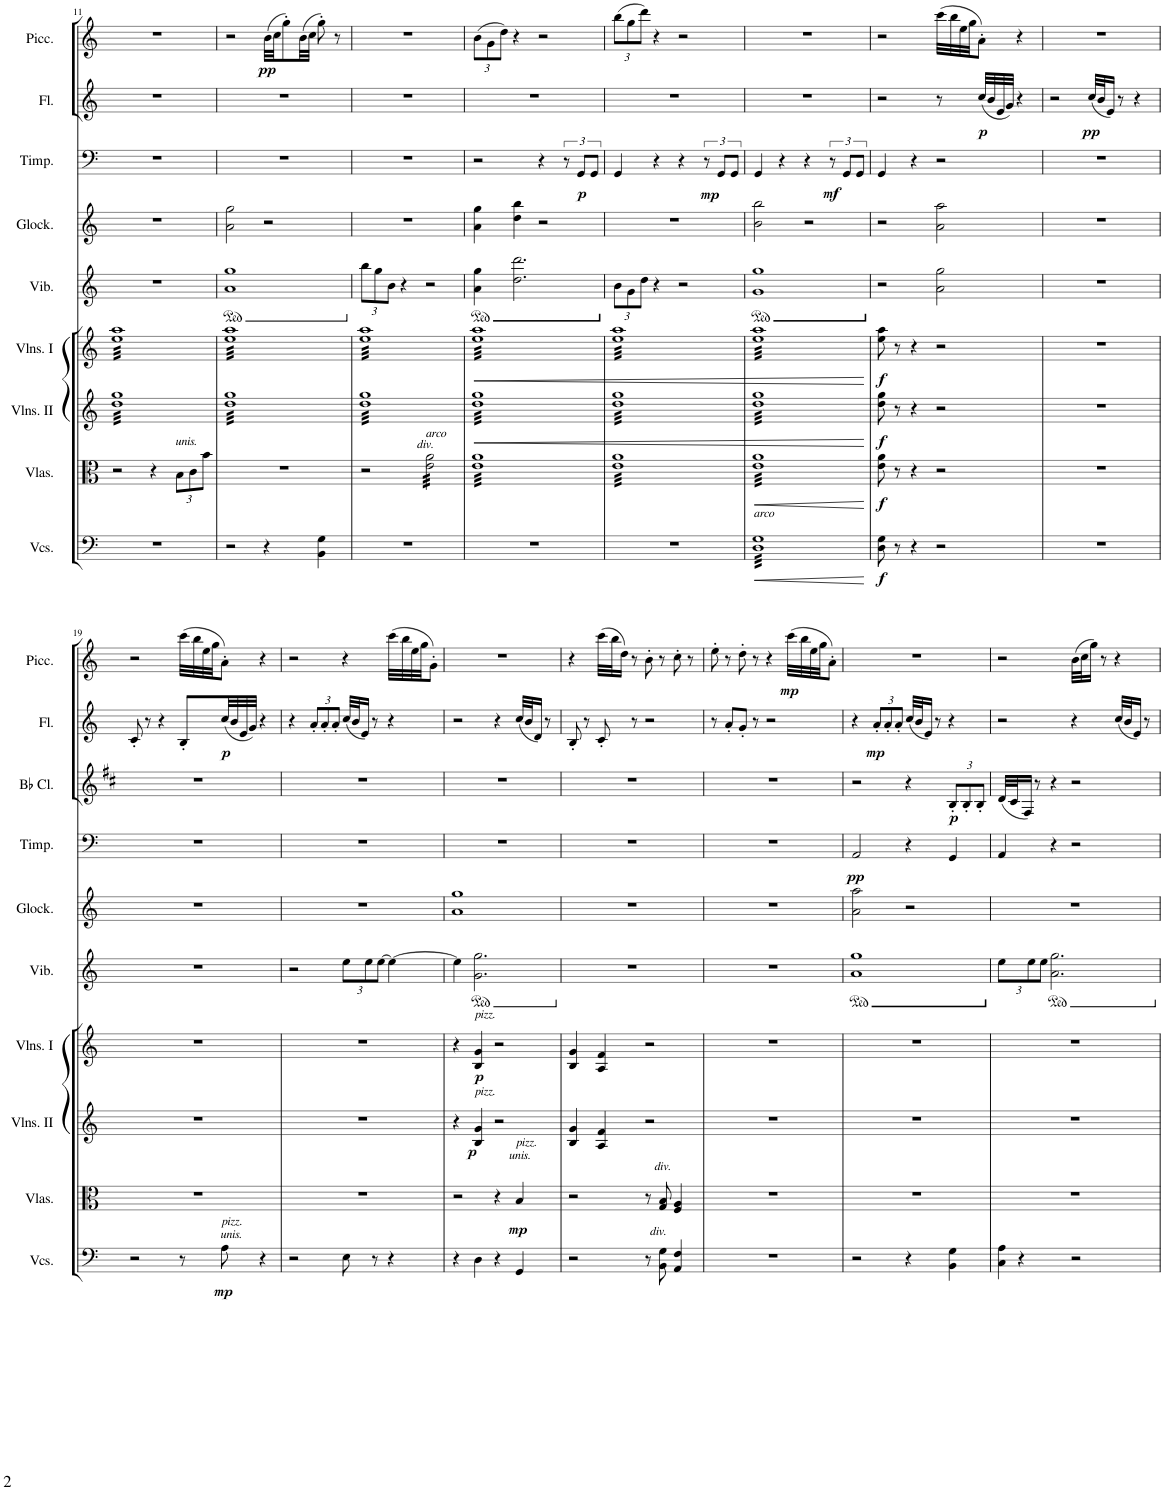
**kern	**dynam	**kern	**dynam	**kern	**dynam	**kern	**dynam	**kern	**kern	**kern	**dynam	**kern	**dynam	**kern	**dynam	**kern	**dynam
*part10	*part10	*part9	*part9	*part8	*part8	*part7	*part7	*part6	*part5	*part4	*part4	*part3	*part3	*part2	*part2	*part1	*part1
*staff10	*staff10	*staff9	*staff9	*staff8	*staff8	*staff7	*staff7	*staff6	*staff5	*staff4	*staff4	*staff3	*staff3	*staff2	*staff2	*staff1	*staff1
*I"Cellos	*	*I"Violas	*	*I"Violins II	*	*I"Violins I	*	*I"Vibraphone	*I"Glockenspiel	*I"Timpani	*	*I"2 Bb Clarinet	*	*I"2 Flute	*	*I"Piccolo	*
*	*	*I'Vlas.	*	*I'Vlns. II	*	*I'Vlns. I	*	*I'Vib.	*I'Glock.	*I'Timp.	*	*I'Bb Cl.	*	*I'Fl.	*	*I'Picc.	*
!!LO:PB:g=z
*clefF4	*	*clefC3	*	*clefG2	*	*clefG2	*	*clefG2	*clefG2	*clefF4	*	*clefG2	*	*clefG2	*	*clefG2	*
*	*	*	*	*	*	*	*	*	*Trd-14c-24	*	*	*Trd1c2	*	*	*	*Trd-7c-12	*
*k[]	*	*k[]	*	*k[]	*	*k[]	*	*k[]	*k[]	*k[]	*	*k[f#c#]	*	*k[]	*	*k[]	*
*M4/4	*	*M4/4	*	*M4/4	*	*M4/4	*	*M4/4	*M4/4	*M4/4	*	*M4/4	*	*M4/4	*	*M4/4	*
=11	=11	=11	=11	=11	=11	=11	=11	=11	=11	=11	=11	=11	=11	=11	=11	=11	=11
*	*	*	*	*tremolo	*	*	*	*	*	*	*	*	*	*	*	*	*
*	*	*	*	*	*	*tremolo	*	*	*	*	*	*	*	*	*	*	*
1r	.	2r	.	32dd 32ggLLL	.	32ee 32aaLLL	.	1r	1r	1r	.	1r	.	1r	.	1r	.
.	.	.	.	32dd 32gg	.	32ee 32aa	.	.	.	.	.	.	.	.	.	.	.
.	.	.	.	32dd 32gg	.	32ee 32aa	.	.	.	.	.	.	.	.	.	.	.
.	.	.	.	32dd 32gg	.	32ee 32aa	.	.	.	.	.	.	.	.	.	.	.
.	.	.	.	32dd 32gg	.	32ee 32aa	.	.	.	.	.	.	.	.	.	.	.
.	.	.	.	32dd 32gg	.	32ee 32aa	.	.	.	.	.	.	.	.	.	.	.
.	.	.	.	32dd 32gg	.	32ee 32aa	.	.	.	.	.	.	.	.	.	.	.
.	.	.	.	32dd 32gg	.	32ee 32aa	.	.	.	.	.	.	.	.	.	.	.
.	.	.	.	32dd 32gg	.	32ee 32aa	.	.	.	.	.	.	.	.	.	.	.
.	.	.	.	32dd 32gg	.	32ee 32aa	.	.	.	.	.	.	.	.	.	.	.
.	.	.	.	32dd 32gg	.	32ee 32aa	.	.	.	.	.	.	.	.	.	.	.
.	.	.	.	32dd 32gg	.	32ee 32aa	.	.	.	.	.	.	.	.	.	.	.
.	.	.	.	32dd 32gg	.	32ee 32aa	.	.	.	.	.	.	.	.	.	.	.
.	.	.	.	32dd 32gg	.	32ee 32aa	.	.	.	.	.	.	.	.	.	.	.
.	.	.	.	32dd 32gg	.	32ee 32aa	.	.	.	.	.	.	.	.	.	.	.
.	.	.	.	32dd 32gg	.	32ee 32aa	.	.	.	.	.	.	.	.	.	.	.
.	.	4r	.	32dd 32gg	.	32ee 32aa	.	.	.	.	.	.	.	.	.	.	.
.	.	.	.	32dd 32gg	.	32ee 32aa	.	.	.	.	.	.	.	.	.	.	.
.	.	.	.	32dd 32gg	.	32ee 32aa	.	.	.	.	.	.	.	.	.	.	.
.	.	.	.	32dd 32gg	.	32ee 32aa	.	.	.	.	.	.	.	.	.	.	.
.	.	.	.	32dd 32gg	.	32ee 32aa	.	.	.	.	.	.	.	.	.	.	.
.	.	.	.	32dd 32gg	.	32ee 32aa	.	.	.	.	.	.	.	.	.	.	.
.	.	.	.	32dd 32gg	.	32ee 32aa	.	.	.	.	.	.	.	.	.	.	.
.	.	.	.	32dd 32gg	.	32ee 32aa	.	.	.	.	.	.	.	.	.	.	.
*	*	*Xbrackettup	*	*	*	*	*	*	*	*	*	*	*	*	*	*	*
!	!	!LO:TX:a:i:t=unis.	!	!	!	!	!	!	!	!	!	!	!	!	!	!	!
.	.	12B\L	.	32dd 32gg	.	32ee 32aa	.	.	.	.	.	.	.	.	.	.	.
.	.	.	.	32dd 32gg	.	32ee 32aa	.	.	.	.	.	.	.	.	.	.	.
.	.	.	.	32dd 32gg	.	32ee 32aa	.	.	.	.	.	.	.	.	.	.	.
.	.	12c\	.	.	.	.	.	.	.	.	.	.	.	.	.	.	.
.	.	.	.	32dd 32gg	.	32ee 32aa	.	.	.	.	.	.	.	.	.	.	.
.	.	.	.	32dd 32gg	.	32ee 32aa	.	.	.	.	.	.	.	.	.	.	.
.	.	.	.	32dd 32gg	.	32ee 32aa	.	.	.	.	.	.	.	.	.	.	.
.	.	12b\J	.	.	.	.	.	.	.	.	.	.	.	.	.	.	.
.	.	.	.	32dd 32gg	.	32ee 32aa	.	.	.	.	.	.	.	.	.	.	.
.	.	.	.	32dd 32ggJJJ	.	32ee 32aaJJJ	.	.	.	.	.	.	.	.	.	.	.
=12	=12	=12	=12	=12	=12	=12	=12	=12	=12	=12	=12	=12	=12	=12	=12	=12	=12
*	*	*	*	*	*	*	*	*ped	*	*	*	*	*	*	*	*	*
2r	.	1r	.	32dd 32ggLLL	.	32ee 32aaLLL	.	1a 1gg	2a\ 2gg\	1r	.	1r	.	1r	.	2r	.
.	.	.	.	32dd 32gg	.	32ee 32aa	.	.	.	.	.	.	.	.	.	.	.
.	.	.	.	32dd 32gg	.	32ee 32aa	.	.	.	.	.	.	.	.	.	.	.
.	.	.	.	32dd 32gg	.	32ee 32aa	.	.	.	.	.	.	.	.	.	.	.
.	.	.	.	32dd 32gg	.	32ee 32aa	.	.	.	.	.	.	.	.	.	.	.
.	.	.	.	32dd 32gg	.	32ee 32aa	.	.	.	.	.	.	.	.	.	.	.
.	.	.	.	32dd 32gg	.	32ee 32aa	.	.	.	.	.	.	.	.	.	.	.
.	.	.	.	32dd 32gg	.	32ee 32aa	.	.	.	.	.	.	.	.	.	.	.
.	.	.	.	32dd 32gg	.	32ee 32aa	.	.	.	.	.	.	.	.	.	.	.
.	.	.	.	32dd 32gg	.	32ee 32aa	.	.	.	.	.	.	.	.	.	.	.
.	.	.	.	32dd 32gg	.	32ee 32aa	.	.	.	.	.	.	.	.	.	.	.
.	.	.	.	32dd 32gg	.	32ee 32aa	.	.	.	.	.	.	.	.	.	.	.
.	.	.	.	32dd 32gg	.	32ee 32aa	.	.	.	.	.	.	.	.	.	.	.
.	.	.	.	32dd 32gg	.	32ee 32aa	.	.	.	.	.	.	.	.	.	.	.
.	.	.	.	32dd 32gg	.	32ee 32aa	.	.	.	.	.	.	.	.	.	.	.
.	.	.	.	32dd 32gg	.	32ee 32aa	.	.	.	.	.	.	.	.	.	.	.
!	!	!	!	!	!	!	!	!	!	!	!	!	!	!	!	!	!LO:DY:b
4r	.	.	.	32dd 32gg	.	32ee 32aa	.	.	2r	.	.	.	.	.	.	(32b\LLL	pp
.	.	.	.	32dd 32gg	.	32ee 32aa	.	.	.	.	.	.	.	.	.	32cc\JJ	.
.	.	.	.	32dd 32gg	.	32ee 32aa	.	.	.	.	.	.	.	.	.	8gg'\)	.
.	.	.	.	32dd 32gg	.	32ee 32aa	.	.	.	.	.	.	.	.	.	.	.
.	.	.	.	32dd 32gg	.	32ee 32aa	.	.	.	.	.	.	.	.	.	.	.
.	.	.	.	32dd 32gg	.	32ee 32aa	.	.	.	.	.	.	.	.	.	.	.
.	.	.	.	32dd 32gg	.	32ee 32aa	.	.	.	.	.	.	.	.	.	(32b\LL	.
.	.	.	.	32dd 32gg	.	32ee 32aa	.	.	.	.	.	.	.	.	.	32cc\JJJ	.
4BB\ 4G\	.	.	.	32dd 32gg	.	32ee 32aa	.	.	.	.	.	.	.	.	.	8gg'\)	.
.	.	.	.	32dd 32gg	.	32ee 32aa	.	.	.	.	.	.	.	.	.	.	.
.	.	.	.	32dd 32gg	.	32ee 32aa	.	.	.	.	.	.	.	.	.	.	.
.	.	.	.	32dd 32gg	.	32ee 32aa	.	.	.	.	.	.	.	.	.	.	.
.	.	.	.	32dd 32gg	.	32ee 32aa	.	.	.	.	.	.	.	.	.	8r	.
.	.	.	.	32dd 32gg	.	32ee 32aa	.	.	.	.	.	.	.	.	.	.	.
.	.	.	.	32dd 32gg	.	32ee 32aa	.	.	.	.	.	.	.	.	.	.	.
.	.	.	.	32dd 32ggJJJ	.	32ee 32aaJJJ	.	.	.	.	.	.	.	.	.	.	.
=13	=13	=13	=13	=13	=13	=13	=13	=13	=13	=13	=13	=13	=13	=13	=13	=13	=13
*	*	*	*	*	*	*	*	*Xped	*	*	*	*	*	*	*	*	*
*	*	*	*	*	*	*	*	*Xbrackettup	*	*	*	*	*	*	*	*	*
1r	.	2r	.	32dd 32ggLLL	.	32ee 32aaLLL	.	12bb\L	1r	1r	.	1r	.	1r	.	1r	.
.	.	.	.	32dd 32gg	.	32ee 32aa	.	.	.	.	.	.	.	.	.	.	.
.	.	.	.	32dd 32gg	.	32ee 32aa	.	.	.	.	.	.	.	.	.	.	.
.	.	.	.	.	.	.	.	12gg\	.	.	.	.	.	.	.	.	.
.	.	.	.	32dd 32gg	.	32ee 32aa	.	.	.	.	.	.	.	.	.	.	.
.	.	.	.	32dd 32gg	.	32ee 32aa	.	.	.	.	.	.	.	.	.	.	.
.	.	.	.	32dd 32gg	.	32ee 32aa	.	.	.	.	.	.	.	.	.	.	.
.	.	.	.	.	.	.	.	12b\J	.	.	.	.	.	.	.	.	.
.	.	.	.	32dd 32gg	.	32ee 32aa	.	.	.	.	.	.	.	.	.	.	.
.	.	.	.	32dd 32gg	.	32ee 32aa	.	.	.	.	.	.	.	.	.	.	.
.	.	.	.	32dd 32gg	.	32ee 32aa	.	4r	.	.	.	.	.	.	.	.	.
.	.	.	.	32dd 32gg	.	32ee 32aa	.	.	.	.	.	.	.	.	.	.	.
.	.	.	.	32dd 32gg	.	32ee 32aa	.	.	.	.	.	.	.	.	.	.	.
.	.	.	.	32dd 32gg	.	32ee 32aa	.	.	.	.	.	.	.	.	.	.	.
.	.	.	.	32dd 32gg	.	32ee 32aa	.	.	.	.	.	.	.	.	.	.	.
.	.	.	.	32dd 32gg	.	32ee 32aa	.	.	.	.	.	.	.	.	.	.	.
.	.	.	.	32dd 32gg	.	32ee 32aa	.	.	.	.	.	.	.	.	.	.	.
.	.	.	.	32dd 32gg	.	32ee 32aa	.	.	.	.	.	.	.	.	.	.	.
!	!	!LO:TX:a:i:t=div.	!	!	!	!	!	!	!	!	!	!	!	!	!	!	!
!	!	!LO:TX:a:i:t=arco	!	!	!	!	!	!	!	!	!	!	!	!	!	!	!
*	*	*tremolo	*	*	*	*	*	*	*	*	*	*	*	*	*	*	*
.	.	32e\ 32a\LLL	.	32dd 32gg	.	32ee 32aa	.	2r	.	.	.	.	.	.	.	.	.
.	.	32e\ 32a\	.	32dd 32gg	.	32ee 32aa	.	.	.	.	.	.	.	.	.	.	.
.	.	32e\ 32a\	.	32dd 32gg	.	32ee 32aa	.	.	.	.	.	.	.	.	.	.	.
.	.	32e\ 32a\	.	32dd 32gg	.	32ee 32aa	.	.	.	.	.	.	.	.	.	.	.
.	.	32e\ 32a\	.	32dd 32gg	.	32ee 32aa	.	.	.	.	.	.	.	.	.	.	.
.	.	32e\ 32a\	.	32dd 32gg	.	32ee 32aa	.	.	.	.	.	.	.	.	.	.	.
.	.	32e\ 32a\	.	32dd 32gg	.	32ee 32aa	.	.	.	.	.	.	.	.	.	.	.
.	.	32e\ 32a\	.	32dd 32gg	.	32ee 32aa	.	.	.	.	.	.	.	.	.	.	.
.	.	32e\ 32a\	.	32dd 32gg	.	32ee 32aa	.	.	.	.	.	.	.	.	.	.	.
.	.	32e\ 32a\	.	32dd 32gg	.	32ee 32aa	.	.	.	.	.	.	.	.	.	.	.
.	.	32e\ 32a\	.	32dd 32gg	.	32ee 32aa	.	.	.	.	.	.	.	.	.	.	.
.	.	32e\ 32a\	.	32dd 32gg	.	32ee 32aa	.	.	.	.	.	.	.	.	.	.	.
.	.	32e\ 32a\	.	32dd 32gg	.	32ee 32aa	.	.	.	.	.	.	.	.	.	.	.
.	.	32e\ 32a\	.	32dd 32gg	.	32ee 32aa	.	.	.	.	.	.	.	.	.	.	.
.	.	32e\ 32a\	.	32dd 32gg	.	32ee 32aa	.	.	.	.	.	.	.	.	.	.	.
.	.	32e\ 32a\JJJ	.	32dd 32ggJJJ	.	32ee 32aaJJJ	.	.	.	.	.	.	.	.	.	.	.
=14	=14	=14	=14	=14	=14	=14	=14	=14	=14	=14	=14	=14	=14	=14	=14	=14	=14
!	!	!	!	!	!LO:HP:b	!	!LO:HP:b	!	!	!	!	!	!	!	!	!	!
*	*	*	*	*	*	*	*	*ped	*	*	*	*	*	*	*	*	*
*	*	*	*	*	*	*	*	*	*	*	*	*	*	*	*	*Xbrackettup	*
1r	.	32e 32aLLL	.	32dd 32ggLLL	<	32ee 32aaLLL	<	4a\ 4gg\	4a\ 4gg\	2r	.	1r	.	1r	.	(12b\L	.
.	.	32e 32a	.	32dd 32gg	.	32ee 32aa	.	.	.	.	.	.	.	.	.	.	.
.	.	32e 32a	.	32dd 32gg	.	32ee 32aa	.	.	.	.	.	.	.	.	.	.	.
.	.	.	.	.	.	.	.	.	.	.	.	.	.	.	.	12g\	.
.	.	32e 32a	.	32dd 32gg	.	32ee 32aa	.	.	.	.	.	.	.	.	.	.	.
.	.	32e 32a	.	32dd 32gg	.	32ee 32aa	.	.	.	.	.	.	.	.	.	.	.
.	.	32e 32a	.	32dd 32gg	.	32ee 32aa	.	.	.	.	.	.	.	.	.	.	.
.	.	.	.	.	.	.	.	.	.	.	.	.	.	.	.	12dd\J)	.
.	.	32e 32a	.	32dd 32gg	.	32ee 32aa	.	.	.	.	.	.	.	.	.	.	.
.	.	32e 32a	.	32dd 32gg	.	32ee 32aa	.	.	.	.	.	.	.	.	.	.	.
.	.	32e 32a	.	32dd 32gg	.	32ee 32aa	.	2.dd\ 2.ddd\	4dd\ 4bb\	.	.	.	.	.	.	4r	.
.	.	32e 32a	.	32dd 32gg	.	32ee 32aa	.	.	.	.	.	.	.	.	.	.	.
.	.	32e 32a	.	32dd 32gg	.	32ee 32aa	.	.	.	.	.	.	.	.	.	.	.
.	.	32e 32a	.	32dd 32gg	.	32ee 32aa	.	.	.	.	.	.	.	.	.	.	.
.	.	32e 32a	.	32dd 32gg	.	32ee 32aa	.	.	.	.	.	.	.	.	.	.	.
.	.	32e 32a	.	32dd 32gg	.	32ee 32aa	.	.	.	.	.	.	.	.	.	.	.
.	.	32e 32a	.	32dd 32gg	.	32ee 32aa	.	.	.	.	.	.	.	.	.	.	.
.	.	32e 32a	.	32dd 32gg	.	32ee 32aa	.	.	.	.	.	.	.	.	.	.	.
.	.	32e 32a	.	32dd 32gg	.	32ee 32aa	.	.	2r	4r	.	.	.	.	.	2r	.
.	.	32e 32a	.	32dd 32gg	.	32ee 32aa	.	.	.	.	.	.	.	.	.	.	.
.	.	32e 32a	.	32dd 32gg	.	32ee 32aa	.	.	.	.	.	.	.	.	.	.	.
.	.	32e 32a	.	32dd 32gg	.	32ee 32aa	.	.	.	.	.	.	.	.	.	.	.
.	.	32e 32a	.	32dd 32gg	.	32ee 32aa	.	.	.	.	.	.	.	.	.	.	.
.	.	32e 32a	.	32dd 32gg	.	32ee 32aa	.	.	.	.	.	.	.	.	.	.	.
.	.	32e 32a	.	32dd 32gg	.	32ee 32aa	.	.	.	.	.	.	.	.	.	.	.
.	.	32e 32a	.	32dd 32gg	.	32ee 32aa	.	.	.	.	.	.	.	.	.	.	.
.	.	32e 32a	.	32dd 32gg	.	32ee 32aa	.	.	.	12r	.	.	.	.	.	.	.
.	.	32e 32a	.	32dd 32gg	.	32ee 32aa	.	.	.	.	.	.	.	.	.	.	.
.	.	32e 32a	.	32dd 32gg	.	32ee 32aa	.	.	.	.	.	.	.	.	.	.	.
!	!	!	!	!	!	!	!	!	!	!	!LO:DY:b	!	!	!	!	!	!
.	.	.	.	.	.	.	.	.	.	12GG/L	p	.	.	.	.	.	.
.	.	32e 32a	.	32dd 32gg	.	32ee 32aa	.	.	.	.	.	.	.	.	.	.	.
.	.	32e 32a	.	32dd 32gg	.	32ee 32aa	.	.	.	.	.	.	.	.	.	.	.
.	.	32e 32a	.	32dd 32gg	.	32ee 32aa	.	.	.	.	.	.	.	.	.	.	.
.	.	.	.	.	.	.	.	.	.	12GG/J	.	.	.	.	.	.	.
.	.	32e 32a	.	32dd 32gg	.	32ee 32aa	.	.	.	.	.	.	.	.	.	.	.
.	.	32e 32aJJJ	.	32dd 32ggJJJ	.	32ee 32aaJJJ	.	.	.	.	.	.	.	.	.	.	.
=15	=15	=15	=15	=15	=15	=15	=15	=15	=15	=15	=15	=15	=15	=15	=15	=15	=15
*	*	*	*	*	*	*	*	*Xped	*	*	*	*	*	*	*	*	*
1r	.	32e 32aLLL	.	32dd 32ggLLL	.	32ee 32aaLLL	.	12b\L	1r	4GG/	.	1r	.	1r	.	(12bb\L	.
.	.	32e 32a	.	32dd 32gg	.	32ee 32aa	.	.	.	.	.	.	.	.	.	.	.
.	.	32e 32a	.	32dd 32gg	.	32ee 32aa	.	.	.	.	.	.	.	.	.	.	.
.	.	.	.	.	.	.	.	12g\	.	.	.	.	.	.	.	12gg\	.
.	.	32e 32a	.	32dd 32gg	.	32ee 32aa	.	.	.	.	.	.	.	.	.	.	.
.	.	32e 32a	.	32dd 32gg	.	32ee 32aa	.	.	.	.	.	.	.	.	.	.	.
.	.	32e 32a	.	32dd 32gg	.	32ee 32aa	.	.	.	.	.	.	.	.	.	.	.
.	.	.	.	.	.	.	.	12dd\J	.	.	.	.	.	.	.	12ddd\J)	.
.	.	32e 32a	.	32dd 32gg	.	32ee 32aa	.	.	.	.	.	.	.	.	.	.	.
.	.	32e 32a	.	32dd 32gg	.	32ee 32aa	.	.	.	.	.	.	.	.	.	.	.
.	.	32e 32a	.	32dd 32gg	.	32ee 32aa	.	4r	.	4r	.	.	.	.	.	4r	.
.	.	32e 32a	.	32dd 32gg	.	32ee 32aa	.	.	.	.	.	.	.	.	.	.	.
.	.	32e 32a	.	32dd 32gg	.	32ee 32aa	.	.	.	.	.	.	.	.	.	.	.
.	.	32e 32a	.	32dd 32gg	.	32ee 32aa	.	.	.	.	.	.	.	.	.	.	.
.	.	32e 32a	.	32dd 32gg	.	32ee 32aa	.	.	.	.	.	.	.	.	.	.	.
.	.	32e 32a	.	32dd 32gg	.	32ee 32aa	.	.	.	.	.	.	.	.	.	.	.
.	.	32e 32a	.	32dd 32gg	.	32ee 32aa	.	.	.	.	.	.	.	.	.	.	.
.	.	32e 32a	.	32dd 32gg	.	32ee 32aa	.	.	.	.	.	.	.	.	.	.	.
.	.	32e 32a	.	32dd 32gg	.	32ee 32aa	.	2r	.	4r	.	.	.	.	.	2r	.
.	.	32e 32a	.	32dd 32gg	.	32ee 32aa	.	.	.	.	.	.	.	.	.	.	.
.	.	32e 32a	.	32dd 32gg	.	32ee 32aa	.	.	.	.	.	.	.	.	.	.	.
.	.	32e 32a	.	32dd 32gg	.	32ee 32aa	.	.	.	.	.	.	.	.	.	.	.
.	.	32e 32a	.	32dd 32gg	.	32ee 32aa	.	.	.	.	.	.	.	.	.	.	.
.	.	32e 32a	.	32dd 32gg	.	32ee 32aa	.	.	.	.	.	.	.	.	.	.	.
.	.	32e 32a	.	32dd 32gg	.	32ee 32aa	.	.	.	.	.	.	.	.	.	.	.
.	.	32e 32a	.	32dd 32gg	.	32ee 32aa	.	.	.	.	.	.	.	.	.	.	.
!	!	!	!	!	!	!	!	!	!	!	!LO:DY:b	!	!	!	!	!	!
.	.	32e 32a	.	32dd 32gg	.	32ee 32aa	.	.	.	12r	mp	.	.	.	.	.	.
.	.	32e 32a	.	32dd 32gg	.	32ee 32aa	.	.	.	.	.	.	.	.	.	.	.
.	.	32e 32a	.	32dd 32gg	.	32ee 32aa	.	.	.	.	.	.	.	.	.	.	.
.	.	.	.	.	.	.	.	.	.	12GG/L	.	.	.	.	.	.	.
.	.	32e 32a	.	32dd 32gg	.	32ee 32aa	.	.	.	.	.	.	.	.	.	.	.
.	.	32e 32a	.	32dd 32gg	.	32ee 32aa	.	.	.	.	.	.	.	.	.	.	.
.	.	32e 32a	.	32dd 32gg	.	32ee 32aa	.	.	.	.	.	.	.	.	.	.	.
.	.	.	.	.	.	.	.	.	.	12GG/J	.	.	.	.	.	.	.
.	.	32e 32a	.	32dd 32gg	.	32ee 32aa	.	.	.	.	.	.	.	.	.	.	.
.	.	32e 32aJJJ	.	32dd 32ggJJJ	.	32ee 32aaJJJ	.	.	.	.	.	.	.	.	.	.	.
=16	=16	=16	=16	=16	=16	=16	=16	=16	=16	=16	=16	=16	=16	=16	=16	=16	=16
!	!LO:HP:b	!	!LO:HP:b	!	!	!	!	!	!	!	!	!	!	!	!	!	!
*	*	*	*	*	*	*	*	*ped	*	*	*	*	*	*	*	*	*
!LO:TX:a:i:t=arco	!	!	!	!	!	!	!	!	!	!	!	!	!	!	!	!	!
*tremolo	*	*	*	*	*	*	*	*	*	*	*	*	*	*	*	*	*
32D 32GLLL	<	32e 32aLLL	<	32dd 32ggLLL	.	32ee 32aaLLL	.	1g 1gg	2b\ 2bb\	4GG/	.	1r	.	1r	.	1r	.
32D 32G	.	32e 32a	.	32dd 32gg	.	32ee 32aa	.	.	.	.	.	.	.	.	.	.	.
32D 32G	.	32e 32a	.	32dd 32gg	.	32ee 32aa	.	.	.	.	.	.	.	.	.	.	.
32D 32G	.	32e 32a	.	32dd 32gg	.	32ee 32aa	.	.	.	.	.	.	.	.	.	.	.
32D 32G	.	32e 32a	.	32dd 32gg	.	32ee 32aa	.	.	.	.	.	.	.	.	.	.	.
32D 32G	.	32e 32a	.	32dd 32gg	.	32ee 32aa	.	.	.	.	.	.	.	.	.	.	.
32D 32G	.	32e 32a	.	32dd 32gg	.	32ee 32aa	.	.	.	.	.	.	.	.	.	.	.
32D 32G	.	32e 32a	.	32dd 32gg	.	32ee 32aa	.	.	.	.	.	.	.	.	.	.	.
32D 32G	.	32e 32a	.	32dd 32gg	.	32ee 32aa	.	.	.	4r	.	.	.	.	.	.	.
32D 32G	.	32e 32a	.	32dd 32gg	.	32ee 32aa	.	.	.	.	.	.	.	.	.	.	.
32D 32G	.	32e 32a	.	32dd 32gg	.	32ee 32aa	.	.	.	.	.	.	.	.	.	.	.
32D 32G	.	32e 32a	.	32dd 32gg	.	32ee 32aa	.	.	.	.	.	.	.	.	.	.	.
32D 32G	.	32e 32a	.	32dd 32gg	.	32ee 32aa	.	.	.	.	.	.	.	.	.	.	.
32D 32G	.	32e 32a	.	32dd 32gg	.	32ee 32aa	.	.	.	.	.	.	.	.	.	.	.
32D 32G	.	32e 32a	.	32dd 32gg	.	32ee 32aa	.	.	.	.	.	.	.	.	.	.	.
32D 32G	.	32e 32a	.	32dd 32gg	.	32ee 32aa	.	.	.	.	.	.	.	.	.	.	.
32D 32G	.	32e 32a	.	32dd 32gg	.	32ee 32aa	.	.	2r	4r	.	.	.	.	.	.	.
32D 32G	.	32e 32a	.	32dd 32gg	.	32ee 32aa	.	.	.	.	.	.	.	.	.	.	.
32D 32G	.	32e 32a	.	32dd 32gg	.	32ee 32aa	.	.	.	.	.	.	.	.	.	.	.
32D 32G	.	32e 32a	.	32dd 32gg	.	32ee 32aa	.	.	.	.	.	.	.	.	.	.	.
32D 32G	.	32e 32a	.	32dd 32gg	.	32ee 32aa	.	.	.	.	.	.	.	.	.	.	.
32D 32G	.	32e 32a	.	32dd 32gg	.	32ee 32aa	.	.	.	.	.	.	.	.	.	.	.
32D 32G	.	32e 32a	.	32dd 32gg	.	32ee 32aa	.	.	.	.	.	.	.	.	.	.	.
32D 32G	.	32e 32a	.	32dd 32gg	.	32ee 32aa	.	.	.	.	.	.	.	.	.	.	.
!	!	!	!	!	!	!	!	!	!	!	!LO:DY:b	!	!	!	!	!	!
32D 32G	.	32e 32a	.	32dd 32gg	.	32ee 32aa	.	.	.	12r	mf	.	.	.	.	.	.
32D 32G	.	32e 32a	.	32dd 32gg	.	32ee 32aa	.	.	.	.	.	.	.	.	.	.	.
32D 32G	.	32e 32a	.	32dd 32gg	.	32ee 32aa	.	.	.	.	.	.	.	.	.	.	.
.	.	.	.	.	.	.	.	.	.	12GG/L	.	.	.	.	.	.	.
32D 32G	.	32e 32a	.	32dd 32gg	.	32ee 32aa	.	.	.	.	.	.	.	.	.	.	.
32D 32G	.	32e 32a	.	32dd 32gg	.	32ee 32aa	.	.	.	.	.	.	.	.	.	.	.
32D 32G	.	32e 32a	.	32dd 32gg	.	32ee 32aa	.	.	.	.	.	.	.	.	.	.	.
.	.	.	.	.	.	.	.	.	.	12GG/J	.	.	.	.	.	.	.
32D 32G	.	32e 32a	.	32dd 32gg	.	32ee 32aa	.	.	.	.	.	.	.	.	.	.	.
32D 32GJJJ	.	32e 32aJJJ	.	32dd 32ggJJJ	.	32ee 32aaJJJ	.	.	.	.	.	.	.	.	.	.	.
*	*	*	*	*	*	*Xtremolo	*	*	*	*	*	*	*	*	*	*	*
*	*	*	*	*Xtremolo	*	*	*	*	*	*	*	*	*	*	*	*	*
*	*	*Xtremolo	*	*	*	*	*	*	*	*	*	*	*	*	*	*	*
*Xtremolo	*	*	*	*	*	*	*	*	*	*	*	*	*	*	*	*	*
.	[	.	[	.	[	.	[	.	.	.	.	.	.	.	.	.	.
=17	=17	=17	=17	=17	=17	=17	=17	=17	=17	=17	=17	=17	=17	=17	=17	=17	=17
*	*	*	*	*	*	*	*	*Xped	*	*	*	*	*	*	*	*	*
!	!LO:DY:b	!	!LO:DY:b	!	!LO:DY:b	!	!LO:DY:b	!	!	!	!	!	!	!	!	!	!
8D\ 8G\	f	8e\ 8a\	f	8dd\ 8gg\	f	8ee\ 8aa\	f	2r	2r	4GG/	.	1r	.	2r	.	2r	.
8r	.	8r	.	8r	.	8r	.	.	.	.	.	.	.	.	.	.	.
4r	.	4r	.	4r	.	4r	.	.	.	4r	.	.	.	.	.	.	.
2r	.	2r	.	2r	.	2r	.	2a\ 2gg\	2a\ 2aa\	2r	.	.	.	8r	.	(32ccc\LLL	.
.	.	.	.	.	.	.	.	.	.	.	.	.	.	.	.	32bb\	.
.	.	.	.	.	.	.	.	.	.	.	.	.	.	.	.	32ee\	.
.	.	.	.	.	.	.	.	.	.	.	.	.	.	.	.	32gg\JJ	.
!	!	!	!	!	!	!	!	!	!	!	!	!	!	!	!LO:DY:b	!	!
.	.	.	.	.	.	.	.	.	.	.	.	.	.	(32cc/LLL	p	8a'\J)	.
.	.	.	.	.	.	.	.	.	.	.	.	.	.	32b/	.	.	.
.	.	.	.	.	.	.	.	.	.	.	.	.	.	32e/	.	.	.
.	.	.	.	.	.	.	.	.	.	.	.	.	.	32g/JJJ)	.	.	.
.	.	.	.	.	.	.	.	.	.	.	.	.	.	4r	.	4r	.
=18	=18	=18	=18	=18	=18	=18	=18	=18	=18	=18	=18	=18	=18	=18	=18	=18	=18
1r	.	1r	.	1r	.	1r	.	1r	1r	1r	.	1r	.	2r	.	1r	.
!	!	!	!	!	!	!	!	!	!	!	!	!	!	!	!LO:DY:b	!	!
.	.	.	.	.	.	.	.	.	.	.	.	.	.	(32cc/LLL	pp	.	.
.	.	.	.	.	.	.	.	.	.	.	.	.	.	32b/J	.	.	.
.	.	.	.	.	.	.	.	.	.	.	.	.	.	16e/JJ)	.	.	.
.	.	.	.	.	.	.	.	.	.	.	.	.	.	8r	.	.	.
.	.	.	.	.	.	.	.	.	.	.	.	.	.	4r	.	.	.
!!LO:LB:g=z
=19	=19	=19	=19	=19	=19	=19	=19	=19	=19	=19	=19	=19	=19	=19	=19	=19	=19
2r	.	1r	.	1r	.	1r	.	1r	1r	1r	.	1r	.	8c'/	.	2r	.
.	.	.	.	.	.	.	.	.	.	.	.	.	.	8r	.	.	.
.	.	.	.	.	.	.	.	.	.	.	.	.	.	4r	.	.	.
8r	.	.	.	.	.	.	.	.	.	.	.	.	.	8B'/L	.	(32ccc\LLL	.
.	.	.	.	.	.	.	.	.	.	.	.	.	.	.	.	32bb\	.
.	.	.	.	.	.	.	.	.	.	.	.	.	.	.	.	32ee\	.
.	.	.	.	.	.	.	.	.	.	.	.	.	.	.	.	32gg\JJ	.
!LO:TX:a:i:t=unis.	!	!	!	!	!	!	!	!	!	!	!	!	!	!	!	!	!
!LO:TX:a:i:t=pizz.	!	!	!	!	!	!	!	!	!	!	!	!	!	!	!	!	!
!	!LO:DY:b	!	!	!	!	!	!	!	!	!	!	!	!	!	!LO:DY:b	!	!
8A\	mp	.	.	.	.	.	.	.	.	.	.	.	.	(32cc/LL	p	8a'\J)	.
.	.	.	.	.	.	.	.	.	.	.	.	.	.	32b/	.	.	.
.	.	.	.	.	.	.	.	.	.	.	.	.	.	32e/	.	.	.
.	.	.	.	.	.	.	.	.	.	.	.	.	.	32g/JJJ)	.	.	.
4r	.	.	.	.	.	.	.	.	.	.	.	.	.	4r	.	4r	.
=20	=20	=20	=20	=20	=20	=20	=20	=20	=20	=20	=20	=20	=20	=20	=20	=20	=20
2r	.	1r	.	1r	.	1r	.	2r	1r	1r	.	1r	.	4r	.	2r	.
*	*	*	*	*	*	*	*	*	*	*	*	*	*	*Xbrackettup	*	*	*
.	.	.	.	.	.	.	.	.	.	.	.	.	.	12a'/L	.	.	.
.	.	.	.	.	.	.	.	.	.	.	.	.	.	12a'/	.	.	.
.	.	.	.	.	.	.	.	.	.	.	.	.	.	12a'/J	.	.	.
8E\	.	.	.	.	.	.	.	12ee\L	.	.	.	.	.	(32cc/LLL	.	4r	.
.	.	.	.	.	.	.	.	.	.	.	.	.	.	32b/J	.	.	.
.	.	.	.	.	.	.	.	.	.	.	.	.	.	16e/JJ)	.	.	.
.	.	.	.	.	.	.	.	12ee\	.	.	.	.	.	.	.	.	.
8r	.	.	.	.	.	.	.	.	.	.	.	.	.	8r	.	.	.
.	.	.	.	.	.	.	.	[12ee\J	.	.	.	.	.	.	.	.	.
4r	.	.	.	.	.	.	.	4ee\_	.	.	.	.	.	4r	.	(32ccc\LLL	.
.	.	.	.	.	.	.	.	.	.	.	.	.	.	.	.	32bb\	.
.	.	.	.	.	.	.	.	.	.	.	.	.	.	.	.	32ee\	.
.	.	.	.	.	.	.	.	.	.	.	.	.	.	.	.	32gg\JJ	.
.	.	.	.	.	.	.	.	.	.	.	.	.	.	.	.	8g'\J)	.
=21	=21	=21	=21	=21	=21	=21	=21	=21	=21	=21	=21	=21	=21	=21	=21	=21	=21
4r	.	2r	.	4r	.	4r	.	4ee\]	1a 1gg	1r	.	1r	.	2r	.	1r	.
*	*	*	*	*	*	*	*	*ped	*	*	*	*	*	*	*	*	*
!	!	!	!	!	!	!LO:TX:a:i:t=pizz.	!	!	!	!	!	!	!	!	!	!	!
!	!	!	!	!LO:TX:a:i:t=pizz.	!	!	!	!	!	!	!	!	!	!	!	!	!
!	!	!	!	!	!LO:DY:b	!	!LO:DY:b	!	!	!	!	!	!	!	!	!	!
4D\	.	.	.	4B/ 4g/	p	4B/ 4g/	p	2.g\ 2.gg\	.	.	.	.	.	.	.	.	.
4r	.	4r	.	2r	.	2r	.	.	.	.	.	.	.	4r	.	.	.
!	!	!LO:TX:a:i:t=unis.	!	!	!	!	!	!	!	!	!	!	!	!	!	!	!
!	!	!LO:TX:a:i:t=pizz.	!	!	!	!	!	!	!	!	!	!	!	!	!	!	!
!	!	!	!LO:DY:b	!	!	!	!	!	!	!	!	!	!	!	!	!	!
4GG/	.	4B/	mp	.	.	.	.	.	.	.	.	.	.	(32cc/LLL	.	.	.
.	.	.	.	.	.	.	.	.	.	.	.	.	.	32b/J	.	.	.
.	.	.	.	.	.	.	.	.	.	.	.	.	.	16d/JJ)	.	.	.
.	.	.	.	.	.	.	.	.	.	.	.	.	.	8r	.	.	.
=22	=22	=22	=22	=22	=22	=22	=22	=22	=22	=22	=22	=22	=22	=22	=22	=22	=22
*	*	*	*	*	*	*	*	*Xped	*	*	*	*	*	*	*	*	*
2r	.	2r	.	4B/ 4g/	.	4B/ 4g/	.	1r	1r	1r	.	1r	.	8B'/	.	4r	.
.	.	.	.	.	.	.	.	.	.	.	.	.	.	8r	.	.	.
.	.	.	.	4A/ 4f/	.	4A/ 4f/	.	.	.	.	.	.	.	8c'/	.	(32ccc\LLL	.
.	.	.	.	.	.	.	.	.	.	.	.	.	.	.	.	32bb\J	.
.	.	.	.	.	.	.	.	.	.	.	.	.	.	.	.	16dd\JJ)	.
.	.	.	.	.	.	.	.	.	.	.	.	.	.	8r	.	8r	.
8r	.	8r	.	2r	.	2r	.	.	.	.	.	.	.	2r	.	8b'\	.
!	!	!LO:TX:a:i:t=div.	!	!	!	!	!	!	!	!	!	!	!	!	!	!	!
!LO:TX:a:i:t=div.	!	!	!	!	!	!	!	!	!	!	!	!	!	!	!	!	!
8BB\ 8G\	.	8G/ 8B/	.	.	.	.	.	.	.	.	.	.	.	.	.	8r	.
4AA/ 4F/	.	4F/ 4A/	.	.	.	.	.	.	.	.	.	.	.	.	.	8cc'\	.
.	.	.	.	.	.	.	.	.	.	.	.	.	.	.	.	8r	.
=23	=23	=23	=23	=23	=23	=23	=23	=23	=23	=23	=23	=23	=23	=23	=23	=23	=23
1r	.	1r	.	1r	.	1r	.	1r	1r	1r	.	1r	.	8r	.	8ee'\	.
.	.	.	.	.	.	.	.	.	.	.	.	.	.	8a'/L	.	8r	.
.	.	.	.	.	.	.	.	.	.	.	.	.	.	8g'/J	.	8dd'\	.
.	.	.	.	.	.	.	.	.	.	.	.	.	.	8r	.	8r	.
.	.	.	.	.	.	.	.	.	.	.	.	.	.	2r	.	4r	.
!	!	!	!	!	!	!	!	!	!	!	!	!	!	!	!	!	!LO:DY:b
.	.	.	.	.	.	.	.	.	.	.	.	.	.	.	.	(32ccc\LLL	mp
.	.	.	.	.	.	.	.	.	.	.	.	.	.	.	.	32bb\	.
.	.	.	.	.	.	.	.	.	.	.	.	.	.	.	.	32ee\	.
.	.	.	.	.	.	.	.	.	.	.	.	.	.	.	.	32gg\JJ	.
.	.	.	.	.	.	.	.	.	.	.	.	.	.	.	.	8a'\J)	.
=24	=24	=24	=24	=24	=24	=24	=24	=24	=24	=24	=24	=24	=24	=24	=24	=24	=24
*	*	*	*	*	*	*	*	*ped	*	*	*	*	*	*	*	*	*
!	!	!	!	!	!	!	!	!	!	!	!LO:DY:b	!	!	!	!	!	!
2r	.	1r	.	1r	.	1r	.	1a 1gg	2a\ 2aa\	2AA/	pp	2r	.	4r	.	1r	.
!	!	!	!	!	!	!	!	!	!	!	!	!	!	!	!LO:DY:b	!	!
.	.	.	.	.	.	.	.	.	.	.	.	.	.	12a'/L	mp	.	.
.	.	.	.	.	.	.	.	.	.	.	.	.	.	12a'/	.	.	.
.	.	.	.	.	.	.	.	.	.	.	.	.	.	12a'/J	.	.	.
4r	.	.	.	.	.	.	.	.	2r	4r	.	4r	.	(32cc/LLL	.	.	.
.	.	.	.	.	.	.	.	.	.	.	.	.	.	32b/J	.	.	.
.	.	.	.	.	.	.	.	.	.	.	.	.	.	16e/JJ)	.	.	.
.	.	.	.	.	.	.	.	.	.	.	.	.	.	8r	.	.	.
*	*	*	*	*	*	*	*	*	*	*	*	*Xbrackettup	*	*	*	*	*
!	!	!	!	!	!	!	!	!	!	!	!	!	!LO:DY:b	!	!	!	!
4BB\ 4G\	.	.	.	.	.	.	.	.	.	4GG/	.	12B'/L	p	4r	.	.	.
.	.	.	.	.	.	.	.	.	.	.	.	12B'/	.	.	.	.	.
.	.	.	.	.	.	.	.	.	.	.	.	12B'/J	.	.	.	.	.
=25	=25	=25	=25	=25	=25	=25	=25	=25	=25	=25	=25	=25	=25	=25	=25	=25	=25
*	*	*	*	*	*	*	*	*Xped	*	*	*	*	*	*	*	*	*
4C\ 4A\	.	1r	.	1r	.	1r	.	12ee\L	1r	4AA/	.	(32d/LLL	.	2r	.	2r	.
.	.	.	.	.	.	.	.	.	.	.	.	32c#/J	.	.	.	.	.
.	.	.	.	.	.	.	.	.	.	.	.	16F#/JJ)	.	.	.	.	.
.	.	.	.	.	.	.	.	12ee\	.	.	.	.	.	.	.	.	.
.	.	.	.	.	.	.	.	.	.	.	.	8r	.	.	.	.	.
.	.	.	.	.	.	.	.	12ee\J	.	.	.	.	.	.	.	.	.
*	*	*	*	*	*	*	*	*ped	*	*	*	*	*	*	*	*	*
4r	.	.	.	.	.	.	.	2.a\ 2.gg\	.	4r	.	4r	.	.	.	.	.
2r	.	.	.	.	.	.	.	.	.	2r	.	2r	.	4r	.	(32b\LLL	.
.	.	.	.	.	.	.	.	.	.	.	.	.	.	.	.	32cc\J	.
.	.	.	.	.	.	.	.	.	.	.	.	.	.	.	.	16gg\JJ)	.
.	.	.	.	.	.	.	.	.	.	.	.	.	.	.	.	8r	.
.	.	.	.	.	.	.	.	.	.	.	.	.	.	(32cc/LLL	.	4r	.
.	.	.	.	.	.	.	.	.	.	.	.	.	.	32b/J	.	.	.
.	.	.	.	.	.	.	.	.	.	.	.	.	.	16e/JJ)	.	.	.
.	.	.	.	.	.	.	.	.	.	.	.	.	.	8r	.	.	.
*	*	*	*	*	*	*	*	*Xped	*	*	*	*	*	*	*	*	*
=	=	=	=	=	=	=	=	=	=	=	=	=	=	=	=	=	=
*-	*-	*-	*-	*-	*-	*-	*-	*-	*-	*-	*-	*-	*-	*-	*-	*-	*-
